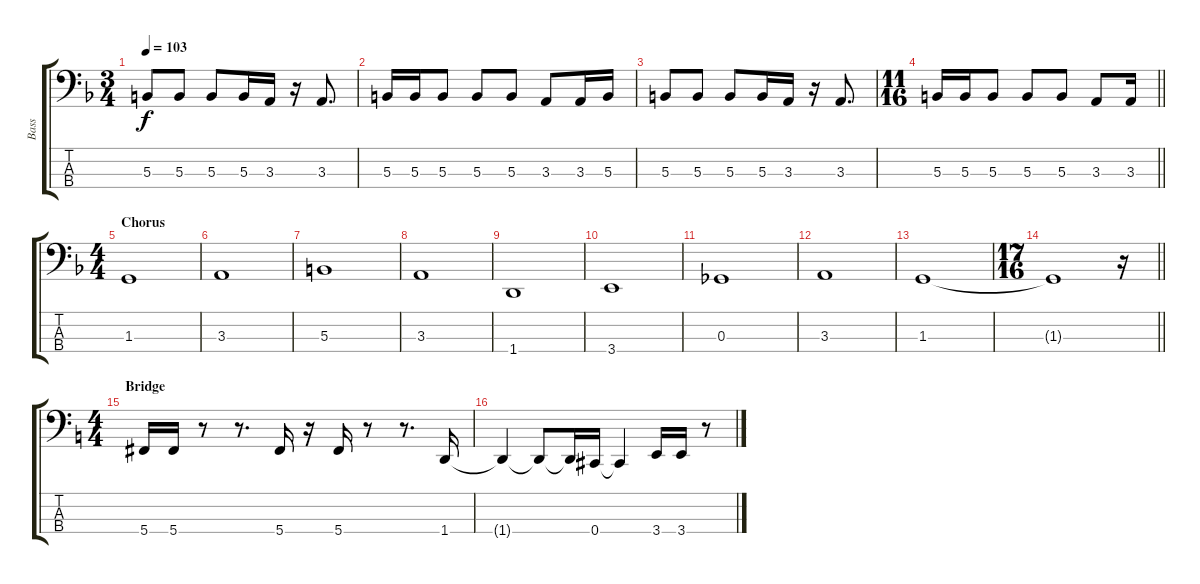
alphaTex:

\track ("Bass" "Bass") {instrument electricbassfinger}
\staff {score tabs}
\tuning (E2 B1 Gb1 Db1) {hide}
\ts (3 4)
\tempo 103
\clef f4
\ks f
5.3.8{dy f} 5.3.8 5.3.8 5.3.16 3.3.16 r.16 3.3.8{d} |
5.3.16 5.3.16 5.3.8 5.3.8 5.3.8 3.3.8 3.3.16 5.3.16 |
5.3.8 5.3.8 5.3.8 5.3.16 3.3.16 r.16 3.3.8{d} |
\ts (11 16)
\barLineRight lightlight
5.3.16{beam merge} 5.3.16{beam merge} 5.3.8 5.3.8{beam merge} 5.3.8 3.3.8{beam merge} 3.3.16 |
\ts (4 4)
\section ("" "Chorus")
1.3.1 |
3.3.1 |
5.3.1 |
3.3.1 |
1.4.1 |
3.4.1 |
0.3.1 |
3.3.1 |
1.3.1 |
\ts (17 16)
\barLineRight lightlight
1.3{t}.1{beam merge} r.16 |
\ts (4 4)
\section ("" "Bridge")
\ks c
5.4.16 5.4.16 r.8 r.8{d} 5.4.16 r.16 5.4.16 r.8 r.8{d} 1.4.16 |
1.4{t}.4 1.4{t}.8 1.4{t}.16 0.4.16 0.4{t}.4 3.4.16 3.4.16 r.8
